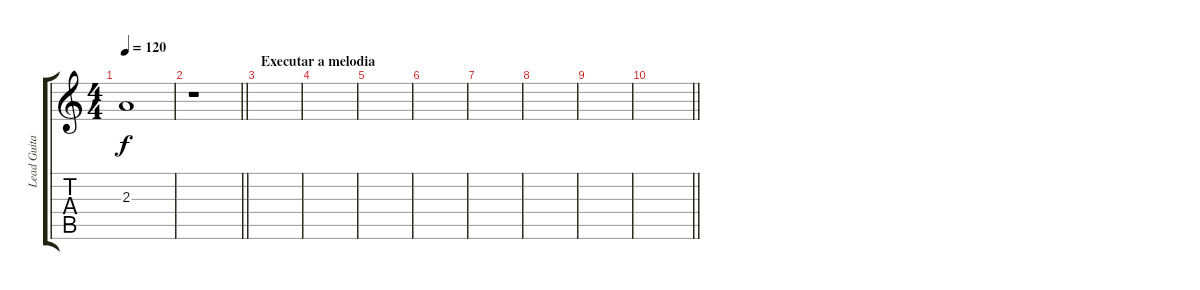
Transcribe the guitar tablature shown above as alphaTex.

\track ("Lead Guitar (electric)" "Lead Guita") {instrument acousticguitarnylon}
\staff {score tabs}
\tuning (E4 B3 G3 D3 A2 E2) {hide}
\ts (4 4)
\tempo 120
\clef g2
\ks c
2.3{t}.1{dy f} |
\barLineRight lightlight
r.1 |
\section ("" "Executar a melodia")
|
|
|
|
|
|
|
\barLineRight lightlight
